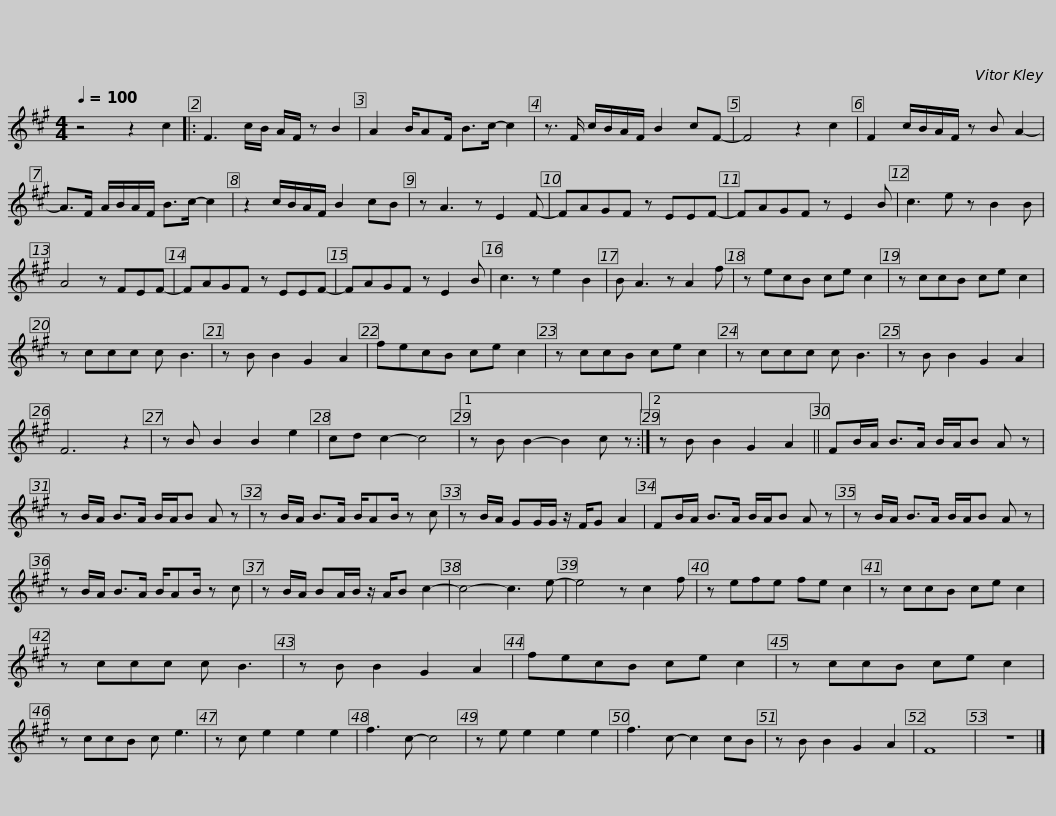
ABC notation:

X:1
L:1/8
Q:1/4=100
M:4/4
I:linebreak $
K:A
V:1 treble
V:1
 z4 z2 c2 |: F3 c/B/ A/F/ z B2 | A2 B/AF/ B>c- c2 | z3/2 F/ c/B/A/F/ B2 cF- |$ F4 z2 c2 | %5
 F2 c/B/A/F/ z B A2- | A>F A/B/A/F/ B>c- c2 | z2 c/B/A/F/ B2 cB |$ z A3 z E2 F- | FAGF z EEF- | %10
 FAGF z E2 B | c3 e z B2 B |$ A4 z FEF- | FAGF z EEF- | FAGF z E2 B | %15
 c3 z e2 B2 |$ B A3 z A2 f | z ecB ce c2 | z ccB ce c2 | z ccc c B3 |$ %20
 z B B2 G2 A2 | fecB ce c2 | z ccB ce c2 | z ccc c B3 |$ z B B2 G2 A2 | %25
 F6 z2 | z B B2 B2 e2 | cd c2- c4 |1 z B B2- B2 c z :|2 z B B2 G2 A2 ||$ %30
 FB/A/ B>A B/A/B A z | z B/A/ B>A B/A/B A z | z B/A/ B>A B/AB/ z c | z B/A/ GG/G/ z/ F/G A2 |$ FB/A/ B>A B/A/B A z | %35
 z B/A/ B>A B/A/B A z | z B/A/ B>A B/AB/ z c | z B/A/ BA/B/ z/ A/B c2- | c4- c3 e- |$ e4 z c2 f | %40
 z efe fe c2 | z ccB ce c2 |$ z ccc c B3 | z B B2 G2 A2 | fecB ce c2 | %45
 z ccB ce c2 |$ z ccB c e3 | z c e2 e2 e2 | f3 c- c4 | z e e2 e2 e2 |$ %50
 f3 c- c2 cB | z B B2 G2 A2 | F8 | z8 |] %54
